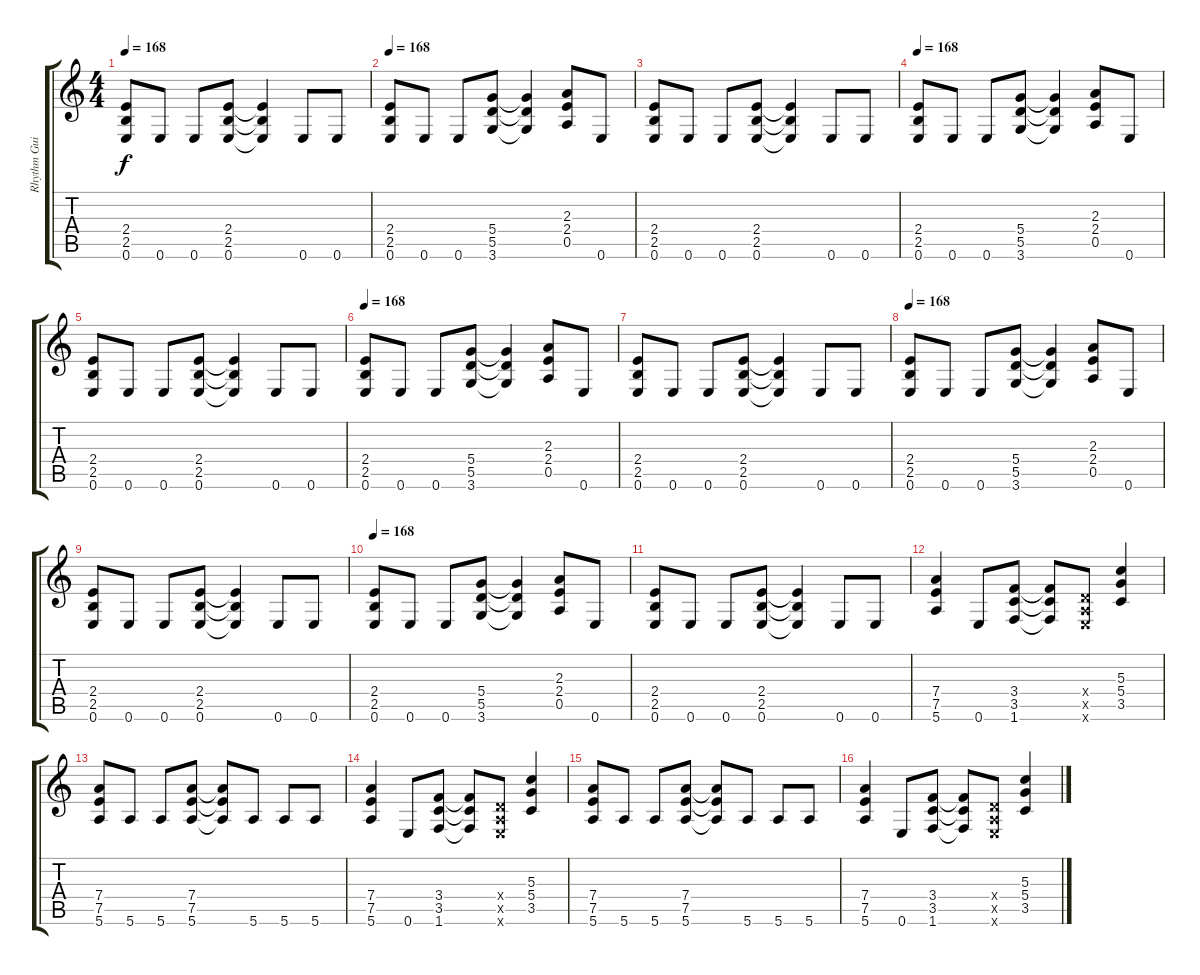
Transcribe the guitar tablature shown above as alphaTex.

\track ("Rhythm Guitar" "Rhythm Gui") {instrument acousticguitarnylon}
\staff {score tabs}
\tuning (E4 B3 G3 D3 A2 E2) {hide}
\ts (4 4)
\tempo 168
\clef g2
\ks c
(2.4 2.5 0.6).8{dy f} 0.6.8 0.6.8 (2.4 2.5 0.6).8 (2.4{t} 2.5{t} 0.6{t}).4 0.6.8 0.6.8 |
\tempo 168
(2.4 2.5 0.6).8{volume 9 balance 8 instrument overdrivenguitar} 0.6.8 0.6.8 (5.4 5.5 3.6).8 (5.4{t} 5.5{t} 3.6{t}).4 (2.3 2.4 0.5).8 0.6.8 |
(2.4 2.5 0.6).8 0.6.8 0.6.8 (2.4 2.5 0.6).8 (2.4{t} 2.5{t} 0.6{t}).4 0.6.8 0.6.8 |
\tempo 168
(2.4 2.5 0.6).8{volume 9 balance 8 instrument overdrivenguitar} 0.6.8 0.6.8 (5.4 5.5 3.6).8 (5.4{t} 5.5{t} 3.6{t}).4 (2.3 2.4 0.5).8 0.6.8 |
(2.4 2.5 0.6).8 0.6.8 0.6.8 (2.4 2.5 0.6).8 (2.4{t} 2.5{t} 0.6{t}).4 0.6.8 0.6.8 |
\tempo 168
(2.4 2.5 0.6).8{volume 9 balance 8 instrument overdrivenguitar} 0.6.8 0.6.8 (5.4 5.5 3.6).8 (5.4{t} 5.5{t} 3.6{t}).4 (2.3 2.4 0.5).8 0.6.8 |
(2.4 2.5 0.6).8 0.6.8 0.6.8 (2.4 2.5 0.6).8 (2.4{t} 2.5{t} 0.6{t}).4 0.6.8 0.6.8 |
\tempo 168
(2.4 2.5 0.6).8{volume 9 balance 8 instrument overdrivenguitar} 0.6.8 0.6.8 (5.4 5.5 3.6).8 (5.4{t} 5.5{t} 3.6{t}).4 (2.3 2.4 0.5).8 0.6.8 |
(2.4 2.5 0.6).8 0.6.8 0.6.8 (2.4 2.5 0.6).8 (2.4{t} 2.5{t} 0.6{t}).4 0.6.8 0.6.8 |
\tempo 168
(2.4 2.5 0.6).8{volume 9 balance 8 instrument overdrivenguitar} 0.6.8 0.6.8 (5.4 5.5 3.6).8 (5.4{t} 5.5{t} 3.6{t}).4 (2.3 2.4 0.5).8 0.6.8 |
(2.4 2.5 0.6).8 0.6.8 0.6.8 (2.4 2.5 0.6).8 (2.4{t} 2.5{t} 0.6{t}).4 0.6.8 0.6.8 |
(7.4 7.5 5.6).4 0.6.8 (3.4 3.5 1.6).8 (3.4{t} 3.5{t} 1.6{t}).8 (0.4{x} 0.5{x} 0.6{x}).8 (5.3 5.4 3.5).4 |
(7.4 7.5 5.6).8 5.6.8 5.6.8 (7.4 7.5 5.6).8 (7.4{t} 7.5{t} 5.6{t}).8 5.6.8 5.6.8 5.6.8 |
(7.4 7.5 5.6).4 0.6.8 (3.4 3.5 1.6).8 (3.4{t} 3.5{t} 1.6{t}).8 (0.4{x} 0.5{x} 0.6{x}).8 (5.3 5.4 3.5).4 |
(7.4 7.5 5.6).8 5.6.8 5.6.8 (7.4 7.5 5.6).8 (7.4{t} 7.5{t} 5.6{t}).8 5.6.8 5.6.8 5.6.8 |
(7.4 7.5 5.6).4 0.6.8 (3.4 3.5 1.6).8 (3.4{t} 3.5{t} 1.6{t}).8 (0.4{x} 0.5{x} 0.6{x}).8 (5.3 5.4 3.5).4
